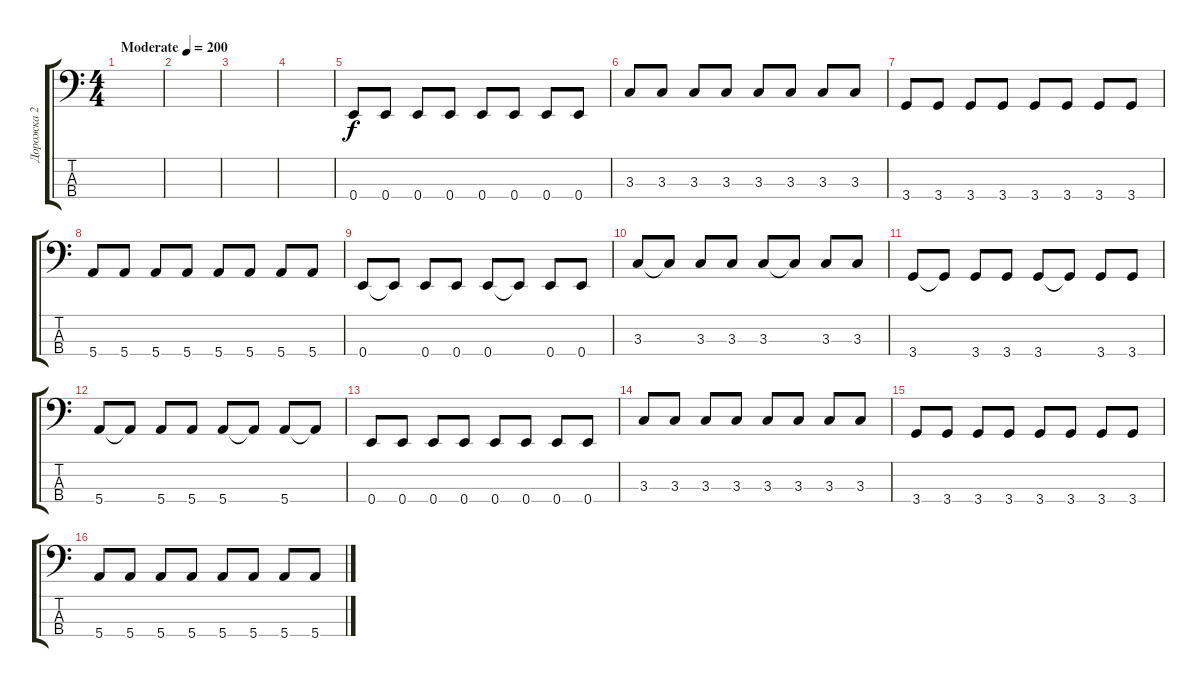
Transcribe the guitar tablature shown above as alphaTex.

\track ("Дорожка 2" "Дорожка 2") {instrument electricbasspick}
\staff {score tabs}
\tuning (G2 D2 A1 E1) {hide}
\ts (4 4)
\tempo (200 "Moderate")
\clef f4
\ks c
|
|
|
|
0.4.8 0.4.8 0.4.8 0.4.8 0.4.8 0.4.8 0.4.8 0.4.8 |
3.3.8 3.3.8 3.3.8 3.3.8 3.3.8 3.3.8 3.3.8 3.3.8 |
3.4.8 3.4.8 3.4.8 3.4.8 3.4.8 3.4.8 3.4.8 3.4.8 |
5.4.8 5.4.8 5.4.8 5.4.8 5.4.8 5.4.8 5.4.8 5.4.8 |
0.4.8 0.4{t}.8 0.4.8 0.4.8 0.4.8 0.4{t}.8 0.4.8 0.4.8 |
3.3.8 3.3{t}.8 3.3.8 3.3.8 3.3.8 3.3{t}.8 3.3.8 3.3.8 |
3.4.8 3.4{t}.8 3.4.8 3.4.8 3.4.8 3.4{t}.8 3.4.8 3.4.8 |
5.4.8 5.4{t}.8 5.4.8 5.4.8 5.4.8 5.4{t}.8 5.4.8 5.4{t}.8 |
0.4.8 0.4.8 0.4.8 0.4.8 0.4.8 0.4.8 0.4.8 0.4.8 |
3.3.8 3.3.8 3.3.8 3.3.8 3.3.8 3.3.8 3.3.8 3.3.8 |
3.4.8 3.4.8 3.4.8 3.4.8 3.4.8 3.4.8 3.4.8 3.4.8 |
5.4.8 5.4.8 5.4.8 5.4.8 5.4.8 5.4.8 5.4.8 5.4.8
